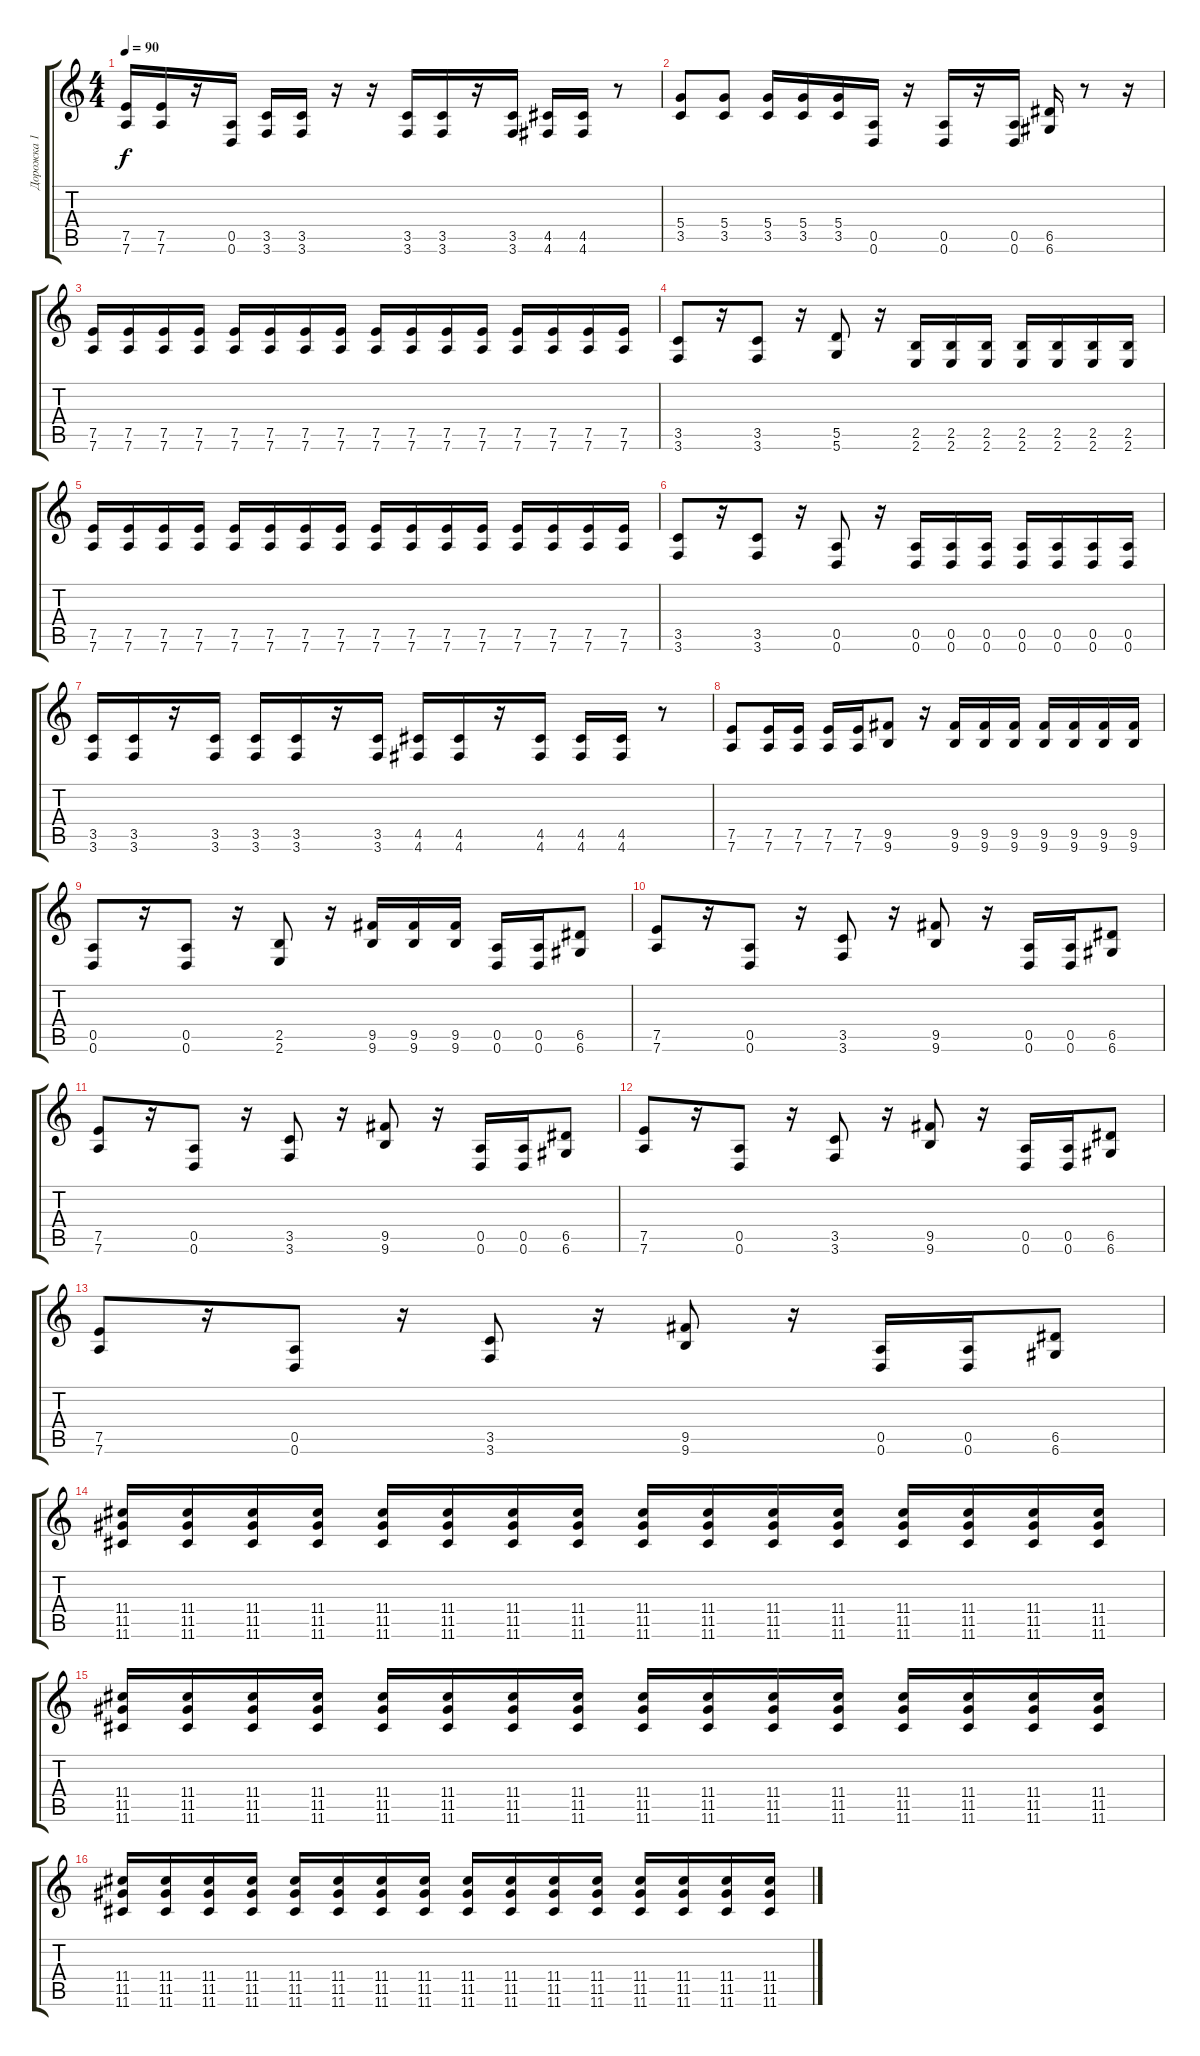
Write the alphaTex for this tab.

\track ("Дорожка 1" "Дорожка 1") {instrument electricguitarclean}
\staff {score tabs}
\tuning (E4 B3 G3 D3 A2 D2) {hide}
\ts (4 4)
\tempo 90
\clef g2
\ks c
(7.5 7.6).16{dy f volume 16 instrument distortionguitar} (7.5 7.6).16 r.16 (0.5 0.6).16 (3.5 3.6).16 (3.5 3.6).16 r.16 r.16 (3.5 3.6).16 (3.5 3.6).16 r.16 (3.5 3.6).16 (4.5 4.6).16 (4.5 4.6).16 r.8 |
(5.4 3.5).8 (5.4 3.5).8 (5.4 3.5).16 (5.4 3.5).16 (5.4 3.5).16 (0.5 0.6).16 r.16 (0.5 0.6).16 r.16 (0.5 0.6).16 (6.5 6.6).16 r.8 r.16 |
(7.5 7.6).16 (7.5 7.6).16 (7.5 7.6).16 (7.5 7.6).16 (7.5 7.6).16 (7.5 7.6).16 (7.5 7.6).16 (7.5 7.6).16 (7.5 7.6).16 (7.5 7.6).16 (7.5 7.6).16 (7.5 7.6).16 (7.5 7.6).16 (7.5 7.6).16 (7.5 7.6).16 (7.5 7.6).16 |
(3.5 3.6).8 r.16 (3.5 3.6).8 r.16 (5.5 5.6).8 r.16 (2.5 2.6).16 (2.5 2.6).16 (2.5 2.6).16 (2.5 2.6).16 (2.5 2.6).16 (2.5 2.6).16 (2.5 2.6).16 |
(7.5 7.6).16 (7.5 7.6).16 (7.5 7.6).16 (7.5 7.6).16 (7.5 7.6).16 (7.5 7.6).16 (7.5 7.6).16 (7.5 7.6).16 (7.5 7.6).16 (7.5 7.6).16 (7.5 7.6).16 (7.5 7.6).16 (7.5 7.6).16 (7.5 7.6).16 (7.5 7.6).16 (7.5 7.6).16 |
(3.5 3.6).8 r.16 (3.5 3.6).8 r.16 (0.5 0.6).8 r.16 (0.5 0.6).16 (0.5 0.6).16 (0.5 0.6).16 (0.5 0.6).16 (0.5 0.6).16 (0.5 0.6).16 (0.5 0.6).16 |
(3.5 3.6).16 (3.5 3.6).16 r.16 (3.5 3.6).16 (3.5 3.6).16 (3.5 3.6).16 r.16 (3.5 3.6).16 (4.5 4.6).16 (4.5 4.6).16 r.16 (4.5 4.6).16 (4.5 4.6).16 (4.5 4.6).16 r.8 |
(7.5 7.6).8 (7.5 7.6).16 (7.5 7.6).16 (7.5 7.6).16 (7.5 7.6).16 (9.5 9.6).8 r.16 (9.5 9.6).16 (9.5 9.6).16 (9.5 9.6).16 (9.5 9.6).16 (9.5 9.6).16 (9.5 9.6).16 (9.5 9.6).16 |
(0.5 0.6).8 r.16 (0.5 0.6).8 r.16 (2.5 2.6).8 r.16 (9.5 9.6).16 (9.5 9.6).16 (9.5 9.6).16 (0.5 0.6).16 (0.5 0.6).16 (6.5 6.6).8 |
(7.5 7.6).8 r.16 (0.5 0.6).8 r.16 (3.5 3.6).8 r.16 (9.5 9.6).8 r.16 (0.5 0.6).16 (0.5 0.6).16 (6.5 6.6).8 |
(7.5 7.6).8 r.16 (0.5 0.6).8 r.16 (3.5 3.6).8 r.16 (9.5 9.6).8 r.16 (0.5 0.6).16 (0.5 0.6).16 (6.5 6.6).8 |
(7.5 7.6).8 r.16 (0.5 0.6).8 r.16 (3.5 3.6).8 r.16 (9.5 9.6).8 r.16 (0.5 0.6).16 (0.5 0.6).16 (6.5 6.6).8 |
(7.5 7.6).8 r.16 (0.5 0.6).8 r.16 (3.5 3.6).8 r.16 (9.5 9.6).8 r.16 (0.5 0.6).16 (0.5 0.6).16 (6.5 6.6).8 |
(11.4 11.5 11.6).16 (11.4 11.5 11.6).16 (11.4 11.5 11.6).16 (11.4 11.5 11.6).16 (11.4 11.5 11.6).16 (11.4 11.5 11.6).16 (11.4 11.5 11.6).16 (11.4 11.5 11.6).16 (11.4 11.5 11.6).16 (11.4 11.5 11.6).16 (11.4 11.5 11.6).16 (11.4 11.5 11.6).16 (11.4 11.5 11.6).16 (11.4 11.5 11.6).16 (11.4 11.5 11.6).16 (11.4 11.5 11.6).16 |
(11.4 11.5 11.6).16 (11.4 11.5 11.6).16 (11.4 11.5 11.6).16 (11.4 11.5 11.6).16 (11.4 11.5 11.6).16 (11.4 11.5 11.6).16 (11.4 11.5 11.6).16 (11.4 11.5 11.6).16 (11.4 11.5 11.6).16 (11.4 11.5 11.6).16 (11.4 11.5 11.6).16 (11.4 11.5 11.6).16 (11.4 11.5 11.6).16 (11.4 11.5 11.6).16 (11.4 11.5 11.6).16 (11.4 11.5 11.6).16 |
(11.4 11.5 11.6).16 (11.4 11.5 11.6).16 (11.4 11.5 11.6).16 (11.4 11.5 11.6).16 (11.4 11.5 11.6).16 (11.4 11.5 11.6).16 (11.4 11.5 11.6).16 (11.4 11.5 11.6).16 (11.4 11.5 11.6).16 (11.4 11.5 11.6).16 (11.4 11.5 11.6).16 (11.4 11.5 11.6).16 (11.4 11.5 11.6).16 (11.4 11.5 11.6).16 (11.4 11.5 11.6).16 (11.4 11.5 11.6).16
